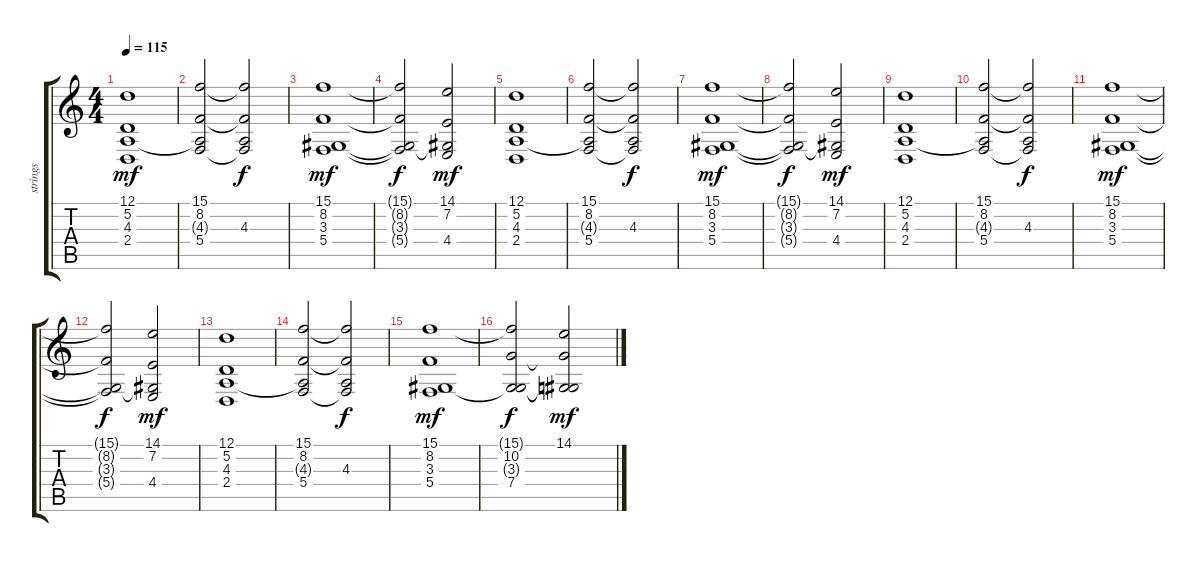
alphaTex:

\track ("strings" "strings") {instrument stringensemble1}
\staff {score tabs}
\tuning (D4 A3 F3 C3 G2 C2) {hide}
\ts (4 4)
\tempo 115
\clef g2
\ks c
(12.1 5.2 4.3 2.4).1{dy mf} |
(15.1 8.2 4.3{t} 5.4).2 (15.1{t} 8.2{t} 4.3 5.4{t}).2{dy f} |
(15.1 8.2 3.3 5.4).1{dy mf} |
(15.1{t} 8.2{t} 3.3{t} 5.4{t}).2{dy f} (14.1 7.2 3.3{t} 4.4).2{dy mf} |
(12.1 5.2 4.3 2.4).1 |
(15.1 8.2 4.3{t} 5.4).2 (15.1{t} 8.2{t} 4.3 5.4{t}).2{dy f} |
(15.1 8.2 3.3 5.4).1{dy mf} |
(15.1{t} 8.2{t} 3.3{t} 5.4{t}).2{dy f} (14.1 7.2 3.3{t} 4.4).2{dy mf} |
(12.1 5.2 4.3 2.4).1 |
(15.1 8.2 4.3{t} 5.4).2 (15.1{t} 8.2{t} 4.3 5.4{t}).2{dy f} |
(15.1 8.2 3.3 5.4).1{dy mf} |
(15.1{t} 8.2{t} 3.3{t} 5.4{t}).2{dy f} (14.1 7.2 3.3{t} 4.4).2{dy mf} |
(12.1 5.2 4.3 2.4).1 |
(15.1 8.2 4.3{t} 5.4).2 (15.1{t} 8.2{t} 4.3 5.4{t}).2{dy f} |
(15.1 8.2 3.3 5.4).1{dy mf} |
(15.1{t} 10.2 3.3{t} 7.4).2{dy f} (14.1 10.2{t} 3.3{t} 7.4{t}).2{dy mf}
